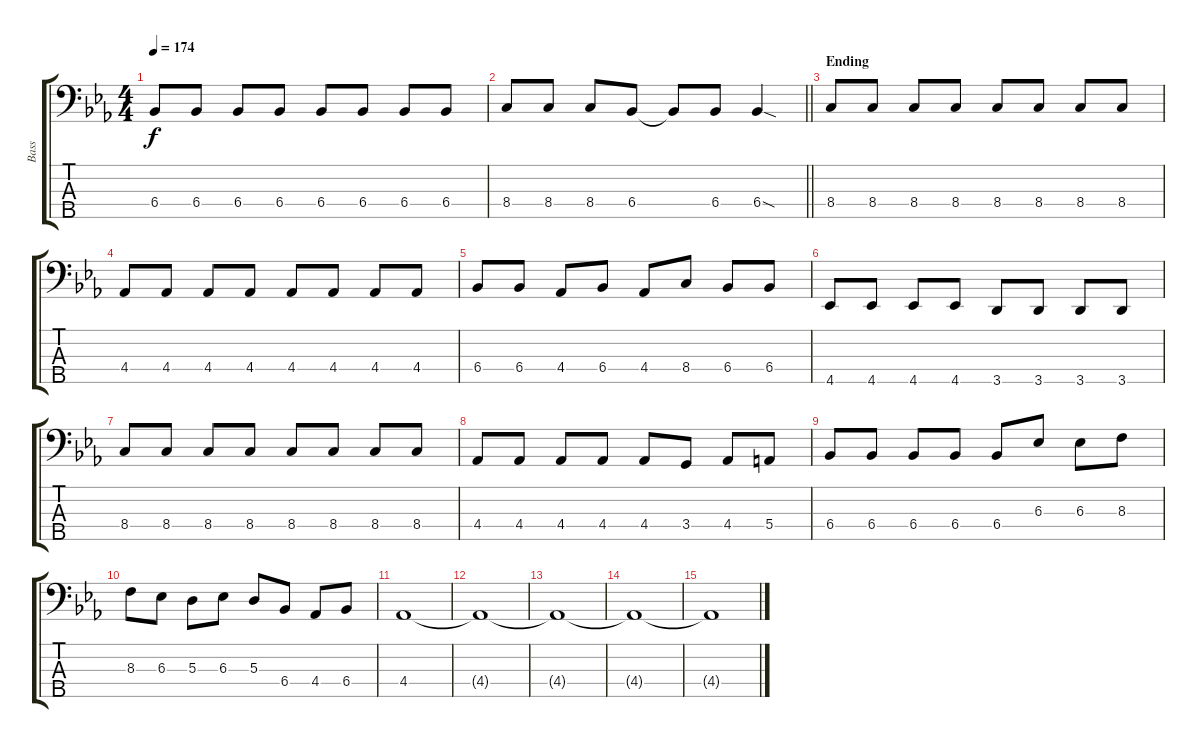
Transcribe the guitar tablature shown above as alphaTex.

\track ("Bass" "Bass") {instrument electricbassfinger}
\staff {score tabs}
\tuning (G2 D2 A1 E1 B0) {hide}
\ts (4 4)
\tempo 174
\clef f4
\ks eb
6.4.8{dy f} 6.4.8 6.4.8 6.4.8 6.4.8 6.4.8 6.4.8 6.4.8 |
\barLineRight lightlight
8.4.8 8.4.8 8.4.8 6.4.8 6.4{t}.8 6.4.8 6.4{sod}.4 |
\section ("" "Ending")
8.4.8 8.4.8 8.4.8 8.4.8 8.4.8 8.4.8 8.4.8 8.4.8 |
4.4.8 4.4.8 4.4.8 4.4.8 4.4.8 4.4.8 4.4.8 4.4.8 |
6.4.8 6.4.8 4.4.8 6.4.8 4.4.8 8.4.8 6.4.8 6.4.8 |
4.5.8 4.5.8 4.5.8 4.5.8 3.5.8 3.5.8 3.5.8 3.5.8 |
8.4.8 8.4.8 8.4.8 8.4.8 8.4.8 8.4.8 8.4.8 8.4.8 |
4.4.8 4.4.8 4.4.8 4.4.8 4.4.8 3.4.8 4.4.8 5.4.8 |
6.4.8 6.4.8 6.4.8 6.4.8 6.4.8 6.3.8 6.3.8 8.3.8 |
8.3.8 6.3.8 5.3.8 6.3.8 5.3.8 6.4.8 4.4.8 6.4.8 |
4.4.1 |
4.4{t}.1 |
4.4{t}.1 |
4.4{t}.1 |
4.4{t}.1
